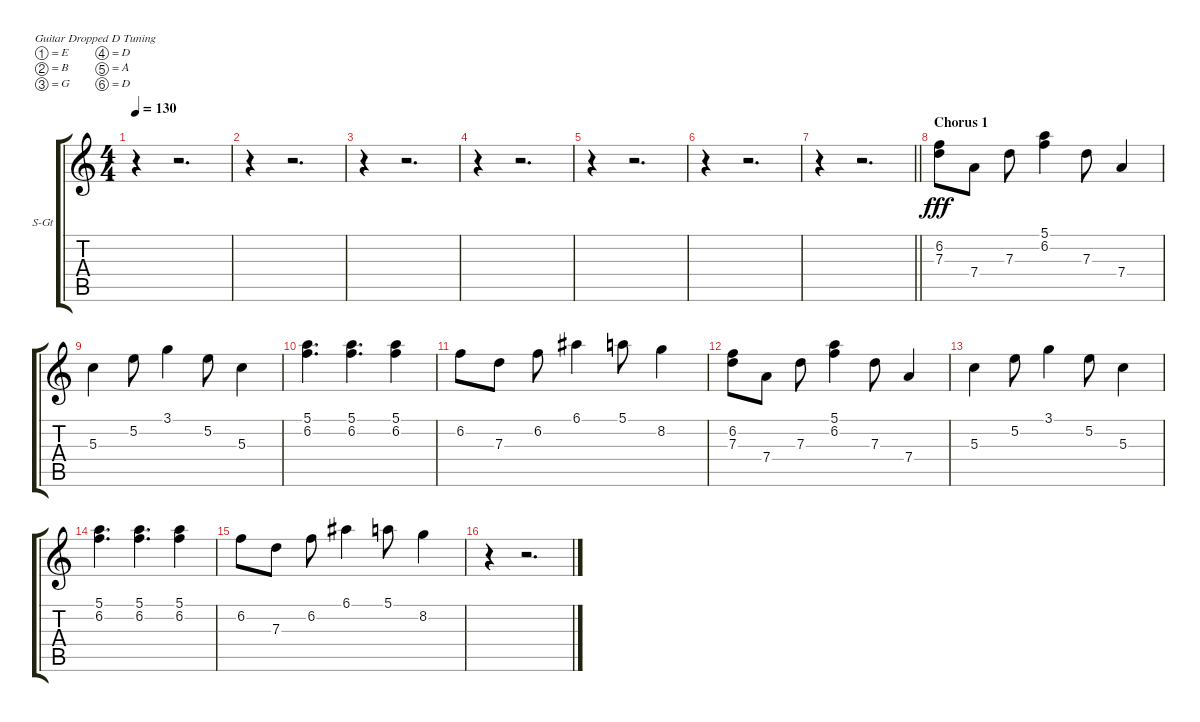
\bracketExtendMode groupsimilarinstruments
\firstSystemTrackNameOrientation horizontal
\otherSystemsTrackNameOrientation horizontal
\track ("Keyboards (Mike Elizondo)" "S-Gt") {instrument acousticgrandpiano}
\staff {score tabs}
\tuning (E4 B3 G3 D3 A2 D2)
\displaytranspose 12
\ts (4 4)
\tempo 130
\clef g2
\ks c
r.4{dy fff} r.2{d} |
r.4 r.2{d} |
r.4 r.2{d} |
r.4 r.2{d} |
r.4 r.2{d} |
r.4 r.2{d} |
\barLineRight lightlight
r.4 r.2{d} |
\section ("" "Chorus 1")
(6.2 7.3).8 7.4.8 7.3.8 (5.1 6.2).4 7.3.8 7.4.4 |
5.3.4 5.2.8 3.1.4 5.2.8 5.3.4 |
(5.1 6.2).4{d} (5.1 6.2).4{d} (5.1 6.2).4 |
6.2.8 7.3.8 6.2.8 6.1.4 5.1.8 8.2.4 |
(6.2 7.3).8 7.4.8 7.3.8 (5.1 6.2).4 7.3.8 7.4.4 |
5.3.4 5.2.8 3.1.4 5.2.8 5.3.4 |
(5.1 6.2).4{d} (5.1 6.2).4{d} (5.1 6.2).4 |
6.2.8 7.3.8 6.2.8 6.1.4 5.1.8 8.2.4 |
r.4 r.2{d}
